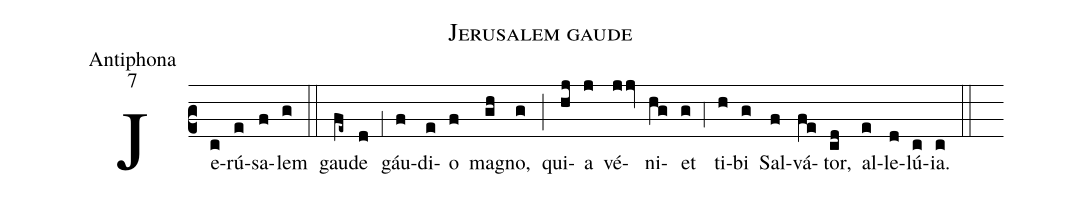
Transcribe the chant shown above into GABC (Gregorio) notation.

name:Jerusalem gaude;
office-part:Antiphona;
mode:7;
%%
(c2) Je(c)rú(e)sa(f)lem(g) (::)
gau(fe~)de(d) (,1) gáu(f)di(e)o(f) ma(gh)gno,(g) (;) qui(hj)a(j) vé(jjv)ni(hg)et(g) (,4) ti(h)bi(g) Sal(f)vá(fe)tor,(cd) al(e)le(d)lú(c)ia.(c) (::)
